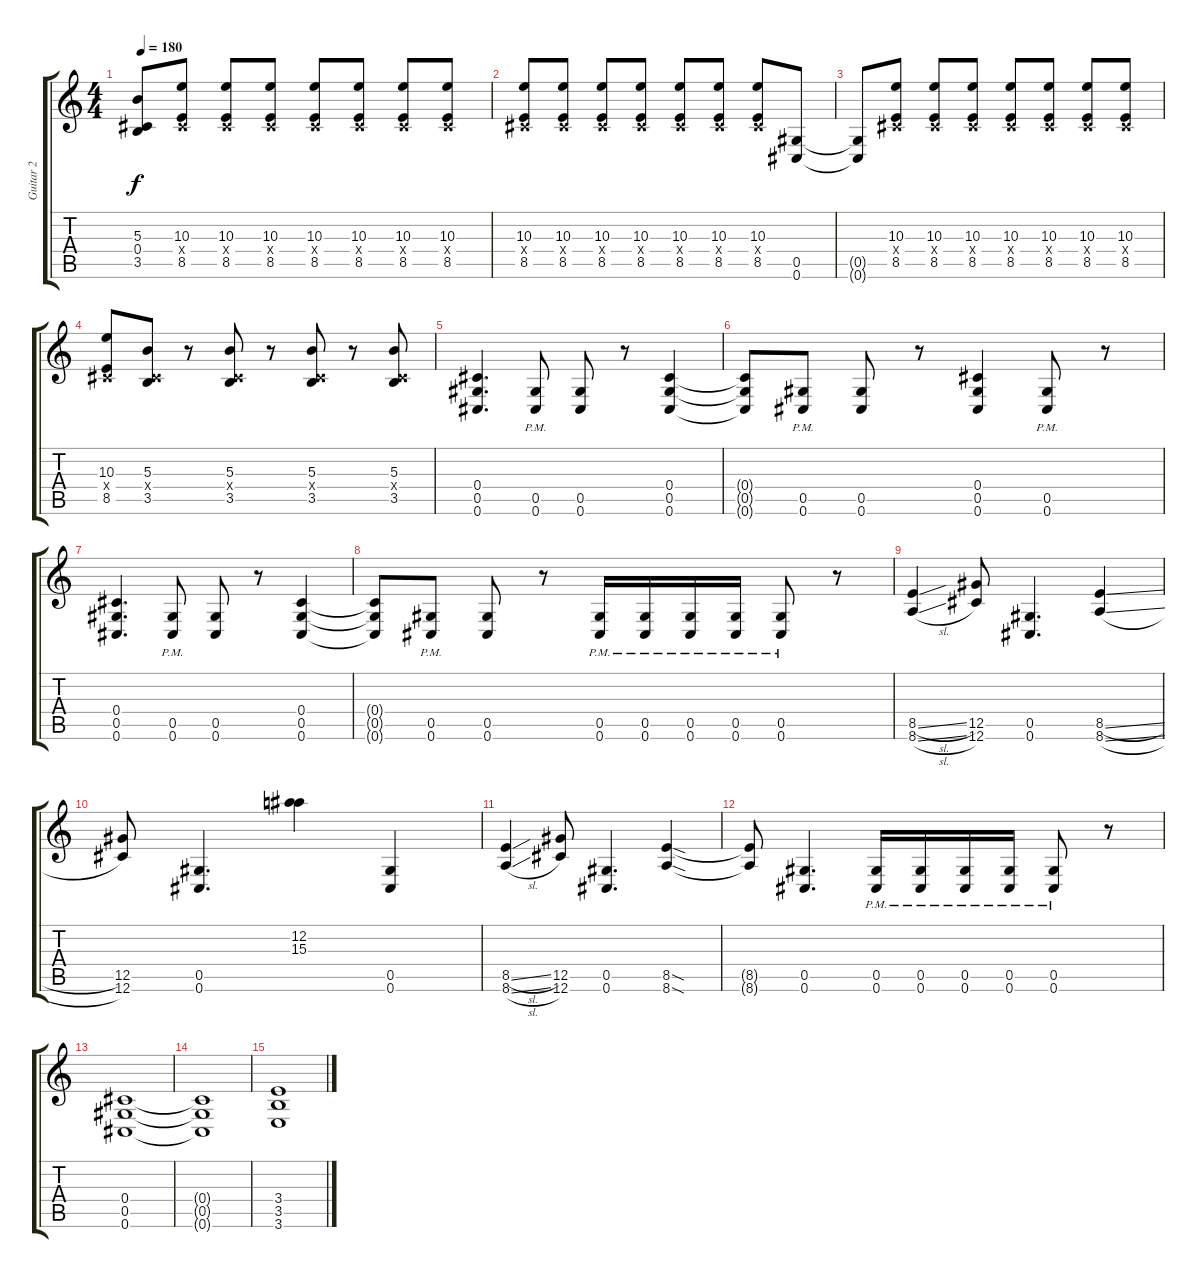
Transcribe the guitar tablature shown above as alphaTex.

\track ("Guitar 2" "Guitar 2") {instrument distortionguitar}
\staff {score tabs}
\tuning (Eb4 Bb3 Gb3 Db3 Ab2 Db2) {hide}
\ts (4 4)
\tempo 180
\clef g2
\ks c
(5.3{t} 0.4{t} 3.5{t}).8{dy f} (10.3 0.4{x} 8.5).8 (10.3 0.4{x} 8.5).8 (10.3 0.4{x} 8.5).8 (10.3 0.4{x} 8.5).8 (10.3 0.4{x} 8.5).8 (10.3 0.4{x} 8.5).8 (10.3 0.4{x} 8.5).8 |
(10.3 0.4{x} 8.5).8 (10.3 0.4{x} 8.5).8 (10.3 0.4{x} 8.5).8 (10.3 0.4{x} 8.5).8 (10.3 0.4{x} 8.5).8 (10.3 0.4{x} 8.5).8 (10.3 0.4{x} 8.5).8 (0.5 0.6).8 |
(0.5{t} 0.6{t}).8 (10.3 0.4{x} 8.5).8 (10.3 0.4{x} 8.5).8 (10.3 0.4{x} 8.5).8 (10.3 0.4{x} 8.5).8 (10.3 0.4{x} 8.5).8 (10.3 0.4{x} 8.5).8 (10.3 0.4{x} 8.5).8 |
(10.3 0.4{x} 8.5).8 (5.3 0.4{x} 3.5).8 r.8 (5.3 0.4{x} 3.5).8 r.8 (5.3 0.4{x} 3.5).8 r.8 (5.3 0.4{x} 3.5).8 |
(0.4 0.5 0.6).4{d} (0.5{pm} 0.6{pm}).8 (0.5 0.6).8 r.8 (0.4 0.5 0.6).4 |
(0.4{t} 0.5{t} 0.6{t}).8 (0.5{pm} 0.6{pm}).8 (0.5 0.6).8 r.8 (0.4 0.5 0.6).4 (0.5{pm} 0.6{pm}).8 r.8 |
(0.4 0.5 0.6).4{d} (0.5{pm} 0.6{pm}).8 (0.5 0.6).8 r.8 (0.4 0.5 0.6).4 |
(0.4{t} 0.5{t} 0.6{t}).8 (0.5{pm} 0.6{pm}).8 (0.5 0.6).8 r.8 (0.5{pm} 0.6{pm}).16 (0.5{pm} 0.6{pm}).16 (0.5{pm} 0.6{pm}).16 (0.5{pm} 0.6{pm}).16 (0.5{pm} 0.6{pm}).8 r.8 |
(8.5{sl} 8.6{sl}).4 (12.5 12.6).8 (0.5 0.6).4{d} (8.5{sl} 8.6{sl}).4 |
(12.5 12.6).8 (0.5 0.6).4{d} (12.2 15.3).4 (0.5 0.6).4 |
(8.5{sl} 8.6{sl}).4 (12.5 12.6).8 (0.5 0.6).4{d} (8.5{sod} 8.6{sod}).4 |
(8.5{t} 8.6{t}).8 (0.5 0.6).4{d} (0.5{pm} 0.6{pm}).16 (0.5{pm} 0.6{pm}).16 (0.5{pm} 0.6{pm}).16 (0.5{pm} 0.6{pm}).16 (0.5{pm} 0.6{pm}).8 r.8 |
(0.4 0.5 0.6).1 |
(0.4{t} 0.5{t} 0.6{t}).1 |
(3.4 3.5 3.6).1
